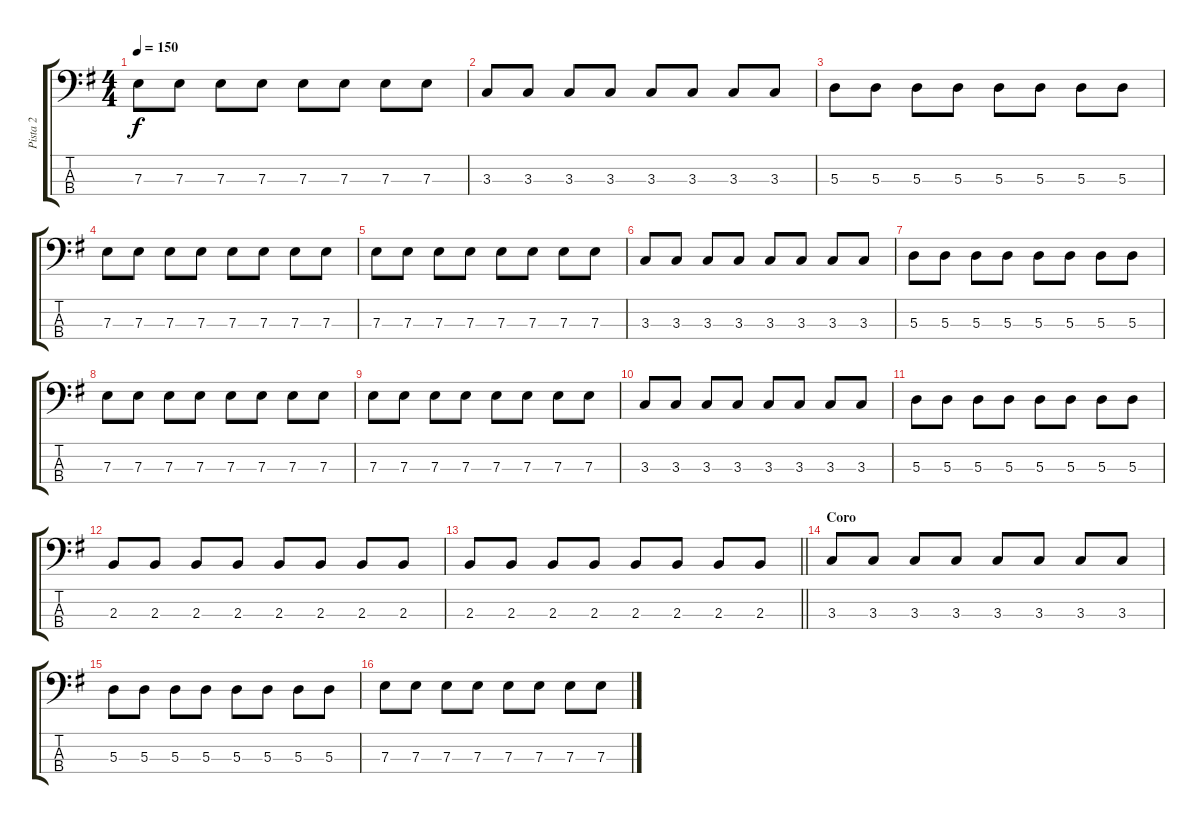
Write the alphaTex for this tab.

\track ("Pista 2" "Pista 2") {instrument electricbasspick}
\staff {score tabs}
\tuning (G2 D2 A1 E1) {hide}
\ts (4 4)
\tempo 150
\clef f4
\ks g
7.3.8{dy f} 7.3.8 7.3.8 7.3.8 7.3.8 7.3.8 7.3.8 7.3.8 |
3.3.8 3.3.8 3.3.8 3.3.8 3.3.8 3.3.8 3.3.8 3.3.8 |
5.3.8 5.3.8 5.3.8 5.3.8 5.3.8 5.3.8 5.3.8 5.3.8 |
7.3.8 7.3.8 7.3.8 7.3.8 7.3.8 7.3.8 7.3.8 7.3.8 |
7.3.8 7.3.8 7.3.8 7.3.8 7.3.8 7.3.8 7.3.8 7.3.8 |
3.3.8 3.3.8 3.3.8 3.3.8 3.3.8 3.3.8 3.3.8 3.3.8 |
5.3.8 5.3.8 5.3.8 5.3.8 5.3.8 5.3.8 5.3.8 5.3.8 |
7.3.8 7.3.8 7.3.8 7.3.8 7.3.8 7.3.8 7.3.8 7.3.8 |
7.3.8 7.3.8 7.3.8 7.3.8 7.3.8 7.3.8 7.3.8 7.3.8 |
3.3.8 3.3.8 3.3.8 3.3.8 3.3.8 3.3.8 3.3.8 3.3.8 |
5.3.8 5.3.8 5.3.8 5.3.8 5.3.8 5.3.8 5.3.8 5.3.8 |
2.3.8 2.3.8 2.3.8 2.3.8 2.3.8 2.3.8 2.3.8 2.3.8 |
\barLineRight lightlight
2.3.8 2.3.8 2.3.8 2.3.8 2.3.8 2.3.8 2.3.8 2.3.8 |
\section ("" "Coro")
3.3.8 3.3.8 3.3.8 3.3.8 3.3.8 3.3.8 3.3.8 3.3.8 |
5.3.8 5.3.8 5.3.8 5.3.8 5.3.8 5.3.8 5.3.8 5.3.8 |
7.3.8 7.3.8 7.3.8 7.3.8 7.3.8 7.3.8 7.3.8 7.3.8
